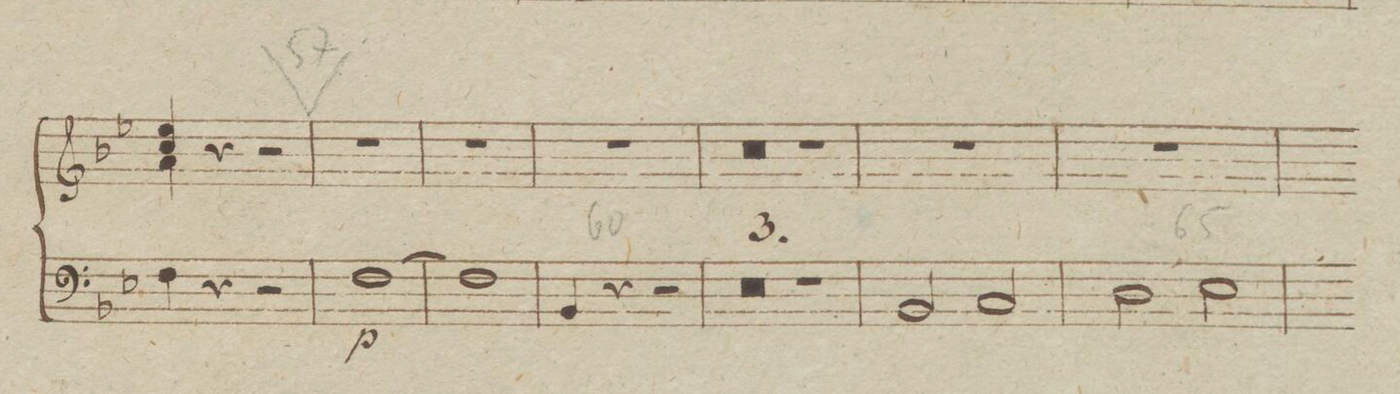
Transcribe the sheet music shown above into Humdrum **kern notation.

**kern
*I"Organo
*clefF4
*k[b-e-]
*met(c|)
*M2/2
4F\
4r
2r
=56
[1F
=57
1F]
=58
4BB-/
4r
2r
=59
0r
=60
=61
1r
=62
2BB-/
2C/
=63
2D\
2E-\
=64
*-
